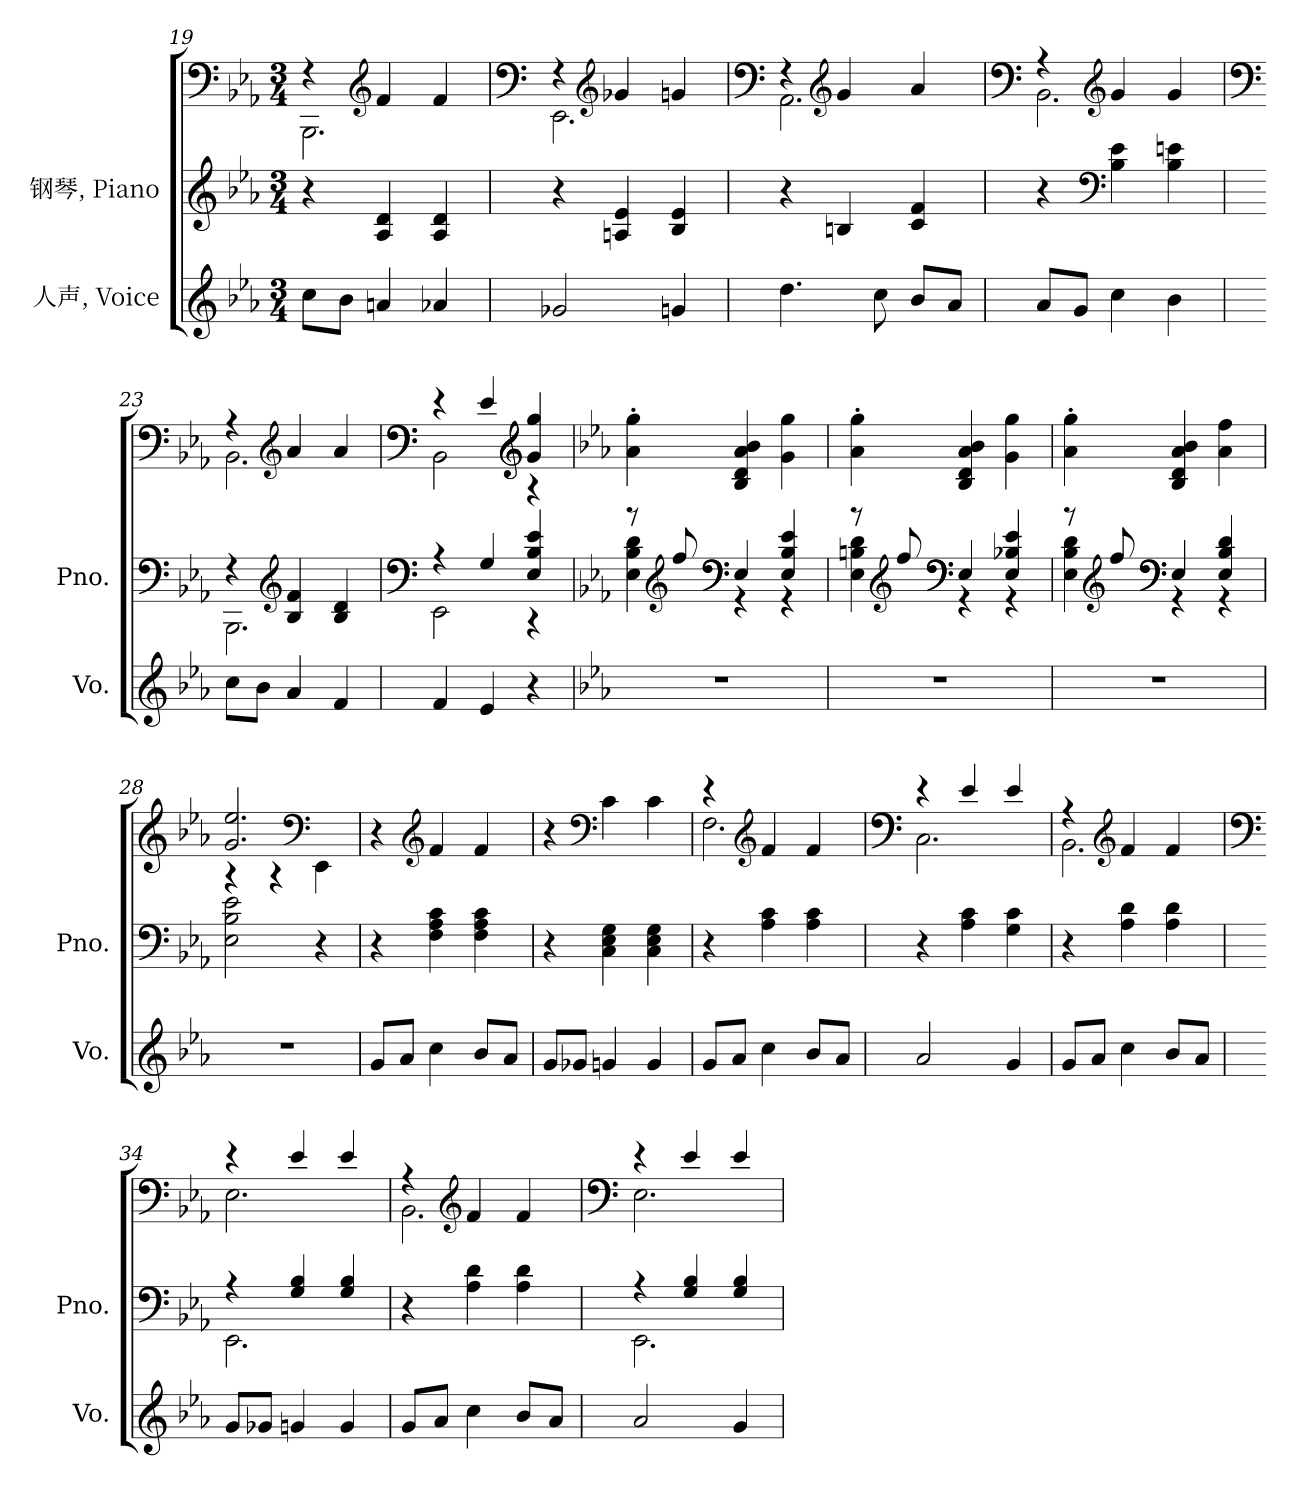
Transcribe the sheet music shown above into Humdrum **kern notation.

**kern	**kern	**kern
*part2	*part1	*part1
*staff3	*staff2	*staff1
*I"人声, Voice	*I"钢琴, Piano	*
*I'Vo.	*I'Pno.	*
*clefG2	*clefG2	*clefF4
*k[b-e-a-]	*k[b-e-a-]	*k[b-e-a-]
*M3/4	*M3/4	*M3/4
=19	=19	=19
*	*	*^
8cc\L	4r	4r	2.BBB-\
8b-\J	.	.	.
*	*	*clefG2	*
4an/	4A-/ 4d/	4f/	.
4a-X/	4A-/ 4d/	4f/	.
!!LO:PB:g=z	!!
=20	=20	=20	=20
*	*	*clefF4	*
2g-X/	4r	4r	2.EE-\
*	*	*clefG2	*
.	4An/ 4e-/	4g-X/	.
4gn/	4B-/ 4e-/	4gn/	.
=21	=21	=21	=21
*	*	*clefF4	*
4.dd\	4r	4r	2.AA-\
*	*	*clefG2	*
.	4Bn/	4g/	.
8cc\	.	.	.
8b-/L	4c/ 4f/	4a-/	.
8a-/J	.	.	.
=22	=22	=22	=22
*	*	*clefF4	*
8a-/L	4r	4r	2.BB-\
8g/J	.	.	.
*	*clefF4	*clefG2	*
4cc\	4B-\ 4e-\	4g/	.
4b-\	4B-\ 4en\	4g/	.
=23	=23	=23	=23
*	*	*clefF4	*
*	*^	*	*
8cc\L	4r	2.BBB-\	4r	2.BB-\
8b-\J	.	.	.	.
*	*clefG2	*	*clefG2	*
4a-/	4B-/ 4f/	.	4a-/	.
4f/	4B-/ 4d/	.	4a-/	.
!!LO:LB:g=z	!!
=24	=24	=24	=24	=24
*	*clefF4	*	*clefF4	*
4f/	4r	2EE-\	4r	2BB-\
4e-/	4G/	.	4e-/	.
*	*	*	*clefG2	*
4r	4E-/ 4B-/ 4e-/	4r	4g/ 4gg/	4r
*	*	*	*v	*v
=25	=25	=25	=25
*k[b-e-a-]	*k[b-e-a-]	*	*k[b-e-a-]
2.r	8r	4E-\ 4B-\ 4d\	4a-\' 4gg\'
*	*clefG2	*	*
.	8ff/	.	.
*	*clefF4	*	*
.	4E-/	4r	4B-/ 4d/ 4a-/ 4b-/
.	4E-/ 4B-/ 4e-/	4r	4g\ 4gg\
=26	=26	=26	=26
2.r	8r	4E-\ 4Bn\ 4d\	4a-\' 4gg\'
*	*clefG2	*	*
.	8ff/	.	.
*	*clefF4	*	*
.	4E-/	4r	4B-/ 4d/ 4a-/ 4b-/
.	4E-/ 4B-X/ 4e-/	4r	4g\ 4gg\
=27	=27	=27	=27
2.r	8r	4E-\ 4B-\ 4d\	4a-\' 4gg\'
*	*clefG2	*	*
.	8ff/	.	.
*	*clefF4	*	*
.	4E-/	4r	4B-/ 4d/ 4a-/ 4b-/
.	4E-/ 4B-/ 4d/	4r	4a-\ 4ff\
*	*v	*v	*
!!LO:LB:g=z
=28	=28	=28
*	*	*^
2.r	2E-\ 2B-\ 2e-\	2.g/ 2.ee-/	4r
.	.	.	4r
*	*	*clefF4	*
.	4r	.	4EE-\
*	*	*v	*v
=29	=29	=29
8g/L	4r	4r
8a-/J	.	.
*	*	*clefG2
4cc\	4F\ 4A-\ 4c\	4f/
8b-/L	4F\ 4A-\ 4c\	4f/
8a-/J	.	.
=30	=30	=30
8g/L	4r	4r
8g-X/J	.	.
*	*	*clefF4
4gn/	4C\ 4E-\ 4G\	4c\
4g/	4C\ 4E-\ 4G\	4c\
=31	=31	=31
*	*	*^
8g/L	4r	4r	2.F\
8a-/J	.	.	.
*	*	*clefG2	*
4cc\	4A-\ 4c\	4f/	.
8b-/L	4A-\ 4c\	4f/	.
8a-/J	.	.	.
=32	=32	=32	=32
*	*	*clefF4	*
2a-/	4r	4r	2.C\
.	4A-\ 4c\	4e-/	.
4g/	4G\ 4c\	4e-/	.
!!LO:LB:g=z	!!
=33	=33	=33	=33
8g/L	4r	4r	2.BB-\
8a-/J	.	.	.
*	*	*clefG2	*
4cc\	4A-\ 4d\	4f/	.
8b-/L	4A-\ 4d\	4f/	.
8a-/J	.	.	.
=34	=34	=34	=34
*	*	*clefF4	*
*	*^	*	*
8g/L	4r	2.EE-\	4r	2.E-\
8g-X/J	.	.	.	.
4gn/	4G/ 4B-/	.	4e-/	.
4g/	4G/ 4B-/	.	4e-/	.
*	*v	*v	*	*
=35	=35	=35	=35
8g/L	4r	4r	2.BB-\
8a-/J	.	.	.
*	*	*clefG2	*
4cc\	4A-\ 4d\	4f/	.
8b-/L	4A-\ 4d\	4f/	.
8a-/J	.	.	.
=36	=36	=36	=36
*	*	*clefF4	*
*	*^	*	*
2a-/	4r	2.EE-\	4r	2.E-\
.	4G/ 4B-/	.	4e-/	.
4g/	4G/ 4B-/	.	4e-/	.
*	*v	*v	*	*
*	*	*v	*v
=	=	=
*-	*-	*-
